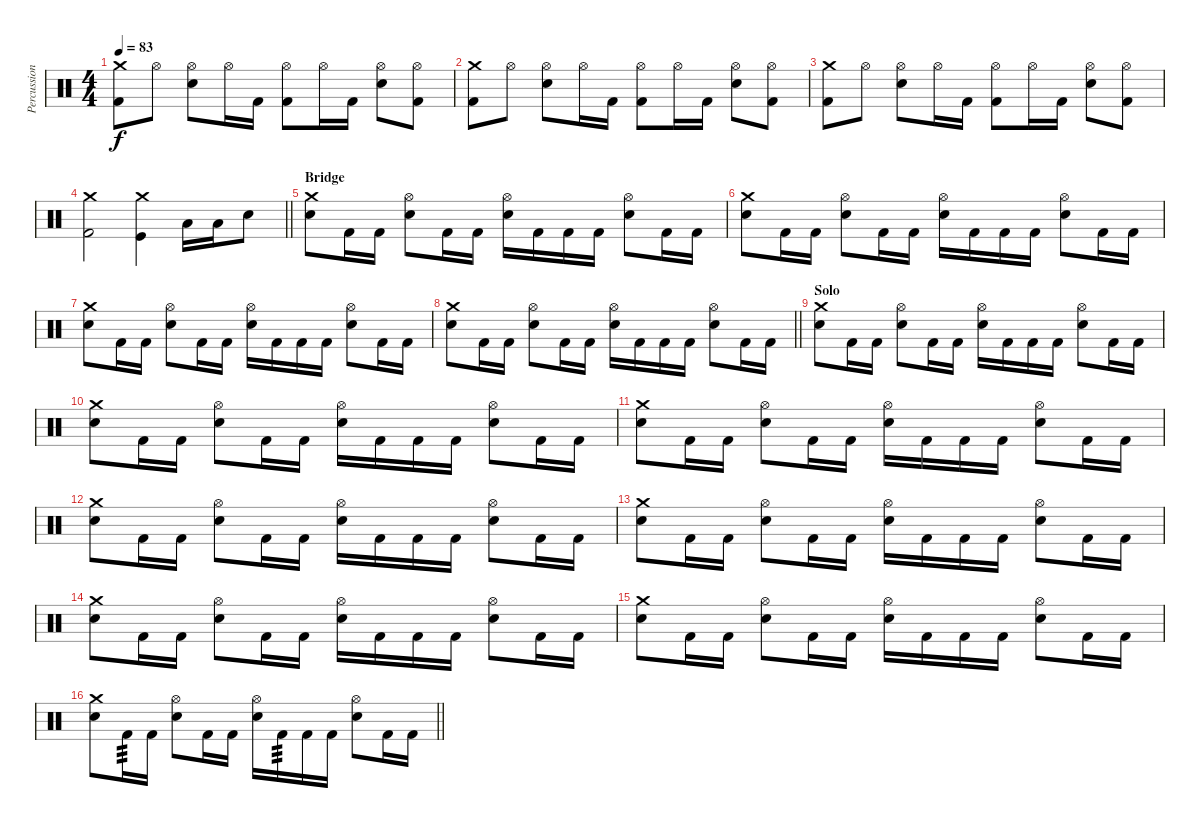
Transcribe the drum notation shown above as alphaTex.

\track ("Percussion" "Percussion") {instrument percussion}
\staff {score}
\articulation defaults
\ts (4 4)
\tempo 83
\clef neutral
\ks c
("Crash medium (hit)" "Kick (hit) 2").8{dy f} "Hi-Hat (open)".8 ("Hi-Hat (open)" "Electric Snare (hit)").8 "Hi-Hat (open)".16 "Kick (hit) 2".16 ("Kick (hit) 2" "Hi-Hat (open)").8 "Hi-Hat (open)".16 "Kick (hit) 2".16 ("Electric Snare (hit)" "Hi-Hat (open)").8 ("Hi-Hat (open)" "Kick (hit) 2").8 |
("Crash medium (hit)" "Kick (hit) 2").8 "Hi-Hat (open)".8 ("Hi-Hat (open)" "Electric Snare (hit)").8 "Hi-Hat (open)".16 "Kick (hit) 2".16 ("Kick (hit) 2" "Hi-Hat (open)").8 "Hi-Hat (open)".16 "Kick (hit) 2".16 ("Electric Snare (hit)" "Hi-Hat (open)").8 ("Hi-Hat (open)" "Kick (hit) 2").8 |
("Crash medium (hit)" "Kick (hit) 2").8 "Hi-Hat (open)".8 ("Hi-Hat (open)" "Electric Snare (hit)").8 "Hi-Hat (open)".16 "Kick (hit) 2".16 ("Kick (hit) 2" "Hi-Hat (open)").8 "Hi-Hat (open)".16 "Kick (hit) 2".16 ("Electric Snare (hit)" "Hi-Hat (open)").8 ("Hi-Hat (open)" "Kick (hit) 2").8 |
\barLineRight lightlight
("Crash medium (hit)" "Kick (hit) 2").2 ("Crash medium (hit)" "Kick (hit)").4 "Low Floor Tom (hit)".16 "Low Floor Tom (hit)".16 "Electric Snare (hit)".8 |
\section ("" "Bridge")
("Electric Snare (hit)" "Crash medium (hit)").8 "Kick (hit) 2".16 "Kick (hit) 2".16 ("Electric Snare (hit)" "Hi-Hat (open)").8 "Kick (hit) 2".16 "Kick (hit) 2".16 ("Electric Snare (hit)" "Hi-Hat (open)").16 "Kick (hit) 2".16 "Kick (hit) 2".16 "Kick (hit) 2".16 ("Electric Snare (hit)" "Hi-Hat (open)").8 "Kick (hit) 2".16 "Kick (hit) 2".16 |
("Electric Snare (hit)" "Crash medium (hit)").8 "Kick (hit) 2".16 "Kick (hit) 2".16 ("Electric Snare (hit)" "Hi-Hat (open)").8 "Kick (hit) 2".16 "Kick (hit) 2".16 ("Electric Snare (hit)" "Hi-Hat (open)").16 "Kick (hit) 2".16 "Kick (hit) 2".16 "Kick (hit) 2".16 ("Electric Snare (hit)" "Hi-Hat (open)").8 "Kick (hit) 2".16 "Kick (hit) 2".16 |
("Electric Snare (hit)" "Crash medium (hit)").8 "Kick (hit) 2".16 "Kick (hit) 2".16 ("Electric Snare (hit)" "Hi-Hat (open)").8 "Kick (hit) 2".16 "Kick (hit) 2".16 ("Electric Snare (hit)" "Hi-Hat (open)").16 "Kick (hit) 2".16 "Kick (hit) 2".16 "Kick (hit) 2".16 ("Electric Snare (hit)" "Hi-Hat (open)").8 "Kick (hit) 2".16 "Kick (hit) 2".16 |
\barLineRight lightlight
("Electric Snare (hit)" "Crash medium (hit)").8 "Kick (hit) 2".16 "Kick (hit) 2".16 ("Electric Snare (hit)" "Hi-Hat (open)").8 "Kick (hit) 2".16 "Kick (hit) 2".16 ("Electric Snare (hit)" "Hi-Hat (open)").16 "Kick (hit) 2".16 "Kick (hit) 2".16 "Kick (hit) 2".16 ("Electric Snare (hit)" "Hi-Hat (open)").8 "Kick (hit) 2".16 "Kick (hit) 2".16 |
\section ("" "Solo")
("Electric Snare (hit)" "Crash medium (hit)").8 "Kick (hit) 2".16 "Kick (hit) 2".16 ("Electric Snare (hit)" "Hi-Hat (open)").8 "Kick (hit) 2".16 "Kick (hit) 2".16 ("Electric Snare (hit)" "Hi-Hat (open)").16 "Kick (hit) 2".16 "Kick (hit) 2".16 "Kick (hit) 2".16 ("Electric Snare (hit)" "Hi-Hat (open)").8 "Kick (hit) 2".16 "Kick (hit) 2".16 |
("Electric Snare (hit)" "Crash medium (hit)").8 "Kick (hit) 2".16 "Kick (hit) 2".16 ("Electric Snare (hit)" "Hi-Hat (open)").8 "Kick (hit) 2".16 "Kick (hit) 2".16 ("Electric Snare (hit)" "Hi-Hat (open)").16 "Kick (hit) 2".16 "Kick (hit) 2".16 "Kick (hit) 2".16 ("Electric Snare (hit)" "Hi-Hat (open)").8 "Kick (hit) 2".16 "Kick (hit) 2".16 |
("Electric Snare (hit)" "Crash medium (hit)").8 "Kick (hit) 2".16 "Kick (hit) 2".16 ("Electric Snare (hit)" "Hi-Hat (open)").8 "Kick (hit) 2".16 "Kick (hit) 2".16 ("Electric Snare (hit)" "Hi-Hat (open)").16 "Kick (hit) 2".16 "Kick (hit) 2".16 "Kick (hit) 2".16 ("Electric Snare (hit)" "Hi-Hat (open)").8 "Kick (hit) 2".16 "Kick (hit) 2".16 |
("Electric Snare (hit)" "Crash medium (hit)").8 "Kick (hit) 2".16 "Kick (hit) 2".16 ("Electric Snare (hit)" "Hi-Hat (open)").8 "Kick (hit) 2".16 "Kick (hit) 2".16 ("Electric Snare (hit)" "Hi-Hat (open)").16 "Kick (hit) 2".16 "Kick (hit) 2".16 "Kick (hit) 2".16 ("Electric Snare (hit)" "Hi-Hat (open)").8 "Kick (hit) 2".16 "Kick (hit) 2".16 |
("Electric Snare (hit)" "Crash medium (hit)").8 "Kick (hit) 2".16 "Kick (hit) 2".16 ("Electric Snare (hit)" "Hi-Hat (open)").8 "Kick (hit) 2".16 "Kick (hit) 2".16 ("Electric Snare (hit)" "Hi-Hat (open)").16 "Kick (hit) 2".16 "Kick (hit) 2".16 "Kick (hit) 2".16 ("Electric Snare (hit)" "Hi-Hat (open)").8 "Kick (hit) 2".16 "Kick (hit) 2".16 |
("Electric Snare (hit)" "Crash medium (hit)").8 "Kick (hit) 2".16 "Kick (hit) 2".16 ("Electric Snare (hit)" "Hi-Hat (open)").8 "Kick (hit) 2".16 "Kick (hit) 2".16 ("Electric Snare (hit)" "Hi-Hat (open)").16 "Kick (hit) 2".16 "Kick (hit) 2".16 "Kick (hit) 2".16 ("Electric Snare (hit)" "Hi-Hat (open)").8 "Kick (hit) 2".16 "Kick (hit) 2".16 |
("Electric Snare (hit)" "Crash medium (hit)").8 "Kick (hit) 2".16 "Kick (hit) 2".16 ("Electric Snare (hit)" "Hi-Hat (open)").8 "Kick (hit) 2".16 "Kick (hit) 2".16 ("Electric Snare (hit)" "Hi-Hat (open)").16 "Kick (hit) 2".16 "Kick (hit) 2".16 "Kick (hit) 2".16 ("Electric Snare (hit)" "Hi-Hat (open)").8 "Kick (hit) 2".16 "Kick (hit) 2".16 |
\barLineRight lightlight
("Electric Snare (hit)" "Crash medium (hit)").8 "Kick (hit) 2".16{tp 3} "Kick (hit) 2".16 ("Electric Snare (hit)" "Hi-Hat (open)").8 "Kick (hit) 2".16 "Kick (hit) 2".16 ("Electric Snare (hit)" "Hi-Hat (open)").16 "Kick (hit) 2".16{tp 3} "Kick (hit) 2".16 "Kick (hit) 2".16 ("Electric Snare (hit)" "Hi-Hat (open)").8 "Kick (hit) 2".16 "Kick (hit) 2".16
